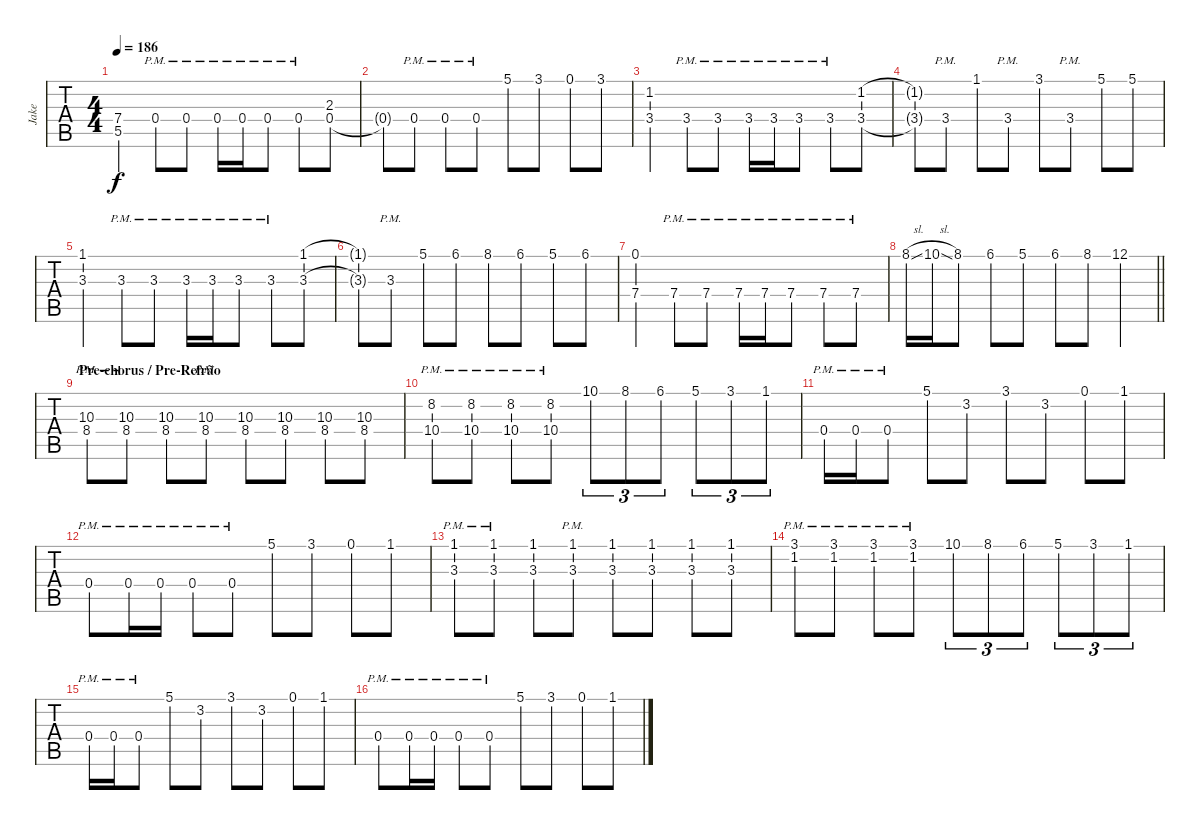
\track ("Jake" "Jake") {instrument electricguitarjazz}
\staff {tabs}
\tuning (Eb4 Bb3 Gb3 Db3 Ab2 Db2) {hide}
\ts (4 4)
\tempo 186
\clef g2
\ks c
(7.4 5.5).4{dy f} 0.4{pm}.8 0.4{pm}.8 0.4{pm}.16 0.4{pm}.16 0.4{pm}.8 0.4{pm}.8 (2.3 0.4).8 |
0.4{t}.8 0.4{pm}.8 0.4{pm}.8 0.4{pm}.8 5.1.8 3.1.8 0.1.8 3.1.8 |
(1.2 3.4).4 3.4{pm}.8 3.4{pm}.8 3.4{pm}.16 3.4{pm}.16 3.4{pm}.8 3.4{pm}.8 (1.2 3.4).8 |
(1.2{t} 3.4{t}).8 3.4{pm}.8 1.1.8 3.4{pm}.8 3.1.8 3.4{pm}.8 5.1.8 5.1.8 |
(1.1 3.3).4 3.3{pm}.8 3.3{pm}.8 3.3{pm}.16 3.3{pm}.16 3.3{pm}.8 3.3{pm}.8 (1.1 3.3).8 |
(1.1{t} 3.3{t}).8 3.3{pm}.8 5.1.8 6.1.8 8.1.8 6.1.8 5.1.8 6.1.8 |
(0.1 7.4).4 7.4{pm}.8 7.4{pm}.8 7.4{pm}.16 7.4{pm}.16 7.4{pm}.8 7.4{pm}.8 7.4{pm}.8 |
\barLineRight lightlight
8.1{sl}.16 10.1{sl}.16 8.1.8 6.1.8 5.1.8 6.1.8 8.1.8 12.1.4 |
\section ("" "Pre-chorus / Pre-Refrão")
(10.3 8.4{pm}).8 (10.3 8.4{pm}).8 (10.3 8.4).8 (10.3 8.4{pm}).8 (10.3 8.4).8 (10.3 8.4).8 (10.3 8.4).8 (10.3 8.4).8 |
(8.2 10.4{pm}).8 (8.2 10.4{pm}).8 (8.2 10.4{pm}).8 (8.2 10.4{pm}).8 10.1.8{tu (3 2)} 8.1.8{tu (3 2)} 6.1.8{tu (3 2)} 5.1.8{tu (3 2)} 3.1.8{tu (3 2)} 1.1.8{tu (3 2)} |
0.4{pm}.16 0.4{pm}.16 0.4{pm}.8 5.1.8 3.2.8 3.1.8 3.2.8 0.1.8 1.1.8 |
0.4{pm}.8 0.4{pm}.16 0.4{pm}.16 0.4{pm}.8 0.4{pm}.8 5.1.8 3.1.8 0.1.8 1.1.8 |
(1.1 3.3{pm}).8 (1.1 3.3{pm}).8 (1.1 3.3).8 (1.1 3.3{pm}).8 (1.1 3.3).8 (1.1 3.3).8 (1.1 3.3).8 (1.1 3.3).8 |
(3.1 1.2{pm}).8 (3.1 1.2{pm}).8 (3.1 1.2{pm}).8 (3.1 1.2{pm}).8 10.1.8{tu (3 2)} 8.1.8{tu (3 2)} 6.1.8{tu (3 2)} 5.1.8{tu (3 2)} 3.1.8{tu (3 2)} 1.1.8{tu (3 2)} |
0.4{pm}.16 0.4{pm}.16 0.4{pm}.8 5.1.8 3.2.8 3.1.8 3.2.8 0.1.8 1.1.8 |
0.4{pm}.8 0.4{pm}.16 0.4{pm}.16 0.4{pm}.8 0.4{pm}.8 5.1.8 3.1.8 0.1.8 1.1.8
